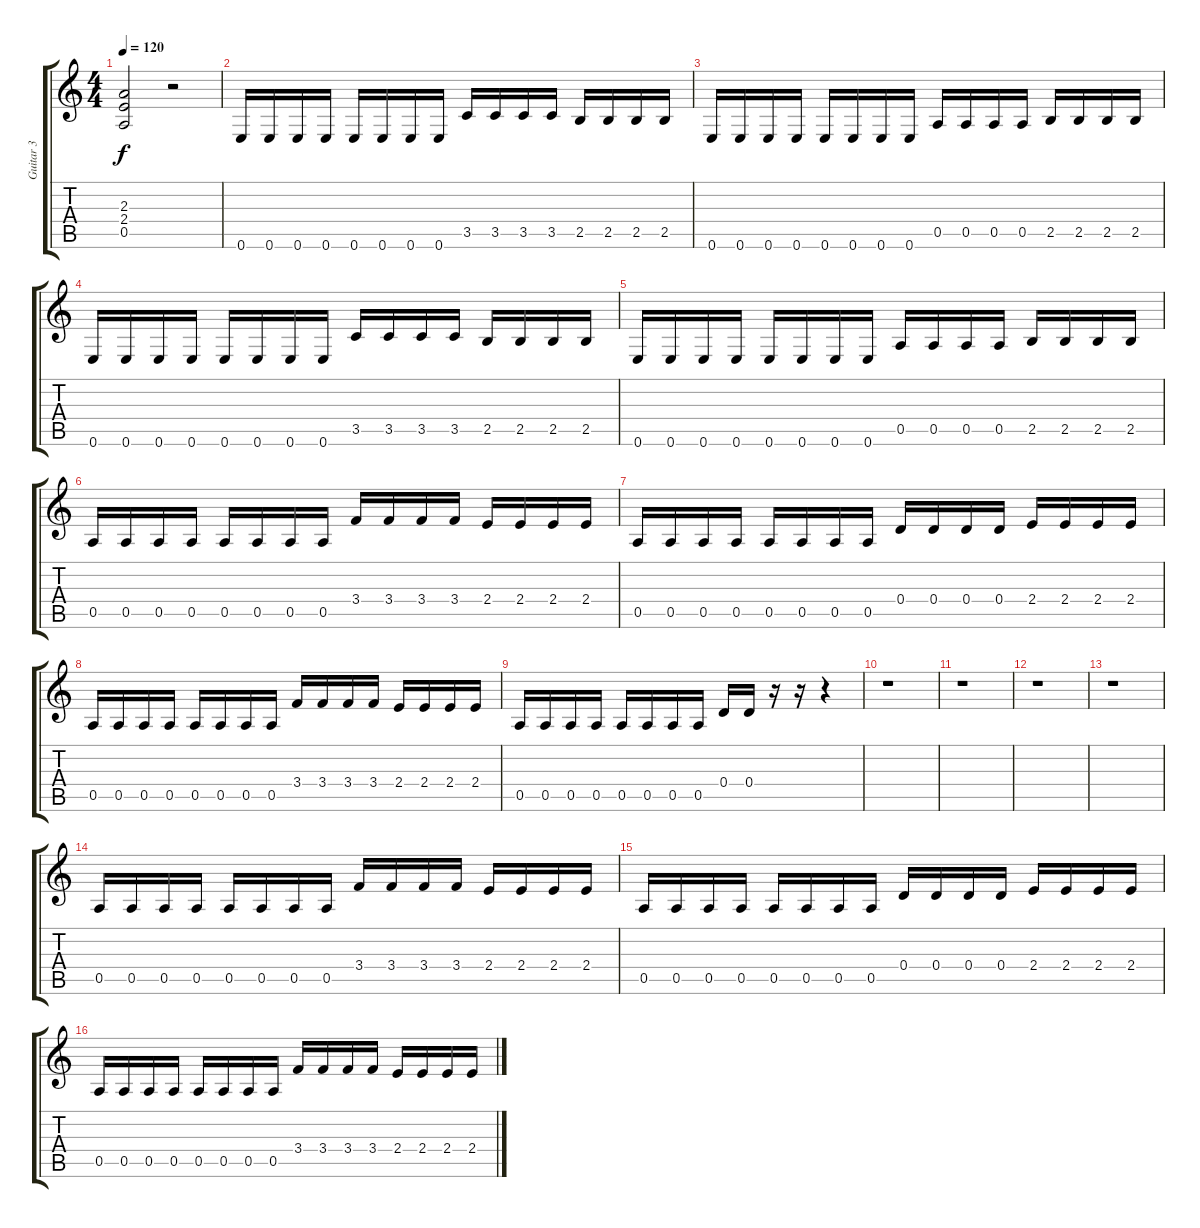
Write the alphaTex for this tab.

\track ("Guitar 3" "Guitar 3") {instrument distortionguitar}
\staff {score tabs}
\tuning (E4 B3 G3 D3 A2 E2) {hide}
\ts (4 4)
\tempo 120
\clef g2
\ks c
(2.3 2.4 0.5).2{dy f} r.2 |
0.6.16 0.6.16 0.6.16 0.6.16 0.6.16 0.6.16 0.6.16 0.6.16 3.5.16 3.5.16 3.5.16 3.5.16 2.5.16 2.5.16 2.5.16 2.5.16 |
0.6.16 0.6.16 0.6.16 0.6.16 0.6.16 0.6.16 0.6.16 0.6.16 0.5.16 0.5.16 0.5.16 0.5.16 2.5.16 2.5.16 2.5.16 2.5.16 |
0.6.16 0.6.16 0.6.16 0.6.16 0.6.16 0.6.16 0.6.16 0.6.16 3.5.16 3.5.16 3.5.16 3.5.16 2.5.16 2.5.16 2.5.16 2.5.16 |
0.6.16 0.6.16 0.6.16 0.6.16 0.6.16 0.6.16 0.6.16 0.6.16 0.5.16 0.5.16 0.5.16 0.5.16 2.5.16 2.5.16 2.5.16 2.5.16 |
0.5.16 0.5.16 0.5.16 0.5.16 0.5.16 0.5.16 0.5.16 0.5.16 3.4.16 3.4.16 3.4.16 3.4.16 2.4.16 2.4.16 2.4.16 2.4.16 |
0.5.16 0.5.16 0.5.16 0.5.16 0.5.16 0.5.16 0.5.16 0.5.16 0.4.16 0.4.16 0.4.16 0.4.16 2.4.16 2.4.16 2.4.16 2.4.16 |
0.5.16 0.5.16 0.5.16 0.5.16 0.5.16 0.5.16 0.5.16 0.5.16 3.4.16 3.4.16 3.4.16 3.4.16 2.4.16 2.4.16 2.4.16 2.4.16 |
0.5.16 0.5.16 0.5.16 0.5.16 0.5.16 0.5.16 0.5.16 0.5.16 0.4.16 0.4.16 r.16 r.16 r.4 |
r.1 |
r.1 |
r.1 |
r.1 |
0.5.16 0.5.16 0.5.16 0.5.16 0.5.16 0.5.16 0.5.16 0.5.16 3.4.16 3.4.16 3.4.16 3.4.16 2.4.16 2.4.16 2.4.16 2.4.16 |
0.5.16 0.5.16 0.5.16 0.5.16 0.5.16 0.5.16 0.5.16 0.5.16 0.4.16 0.4.16 0.4.16 0.4.16 2.4.16 2.4.16 2.4.16 2.4.16 |
0.5.16 0.5.16 0.5.16 0.5.16 0.5.16 0.5.16 0.5.16 0.5.16 3.4.16 3.4.16 3.4.16 3.4.16 2.4.16 2.4.16 2.4.16 2.4.16
